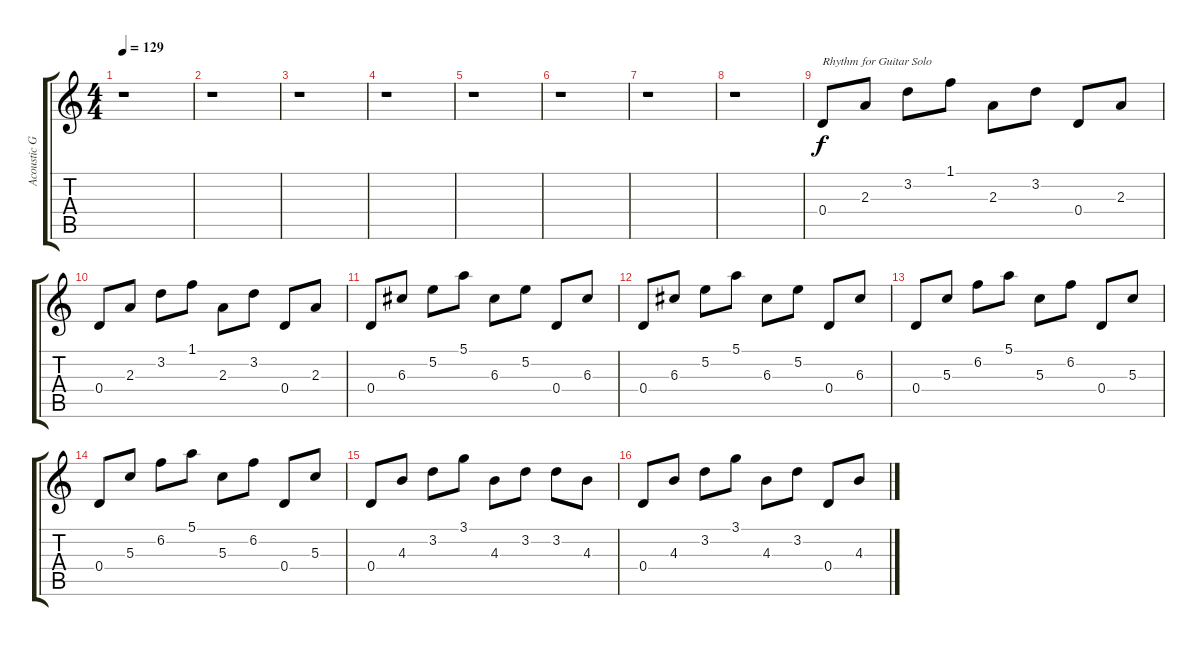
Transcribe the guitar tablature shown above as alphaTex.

\track ("Acoustic Guitar" "Acoustic G") {instrument acousticguitarsteel}
\staff {score tabs}
\tuning (E4 B3 G3 D3 A2 E2) {hide}
\ts (4 4)
\tempo 129
\clef g2
\ks c
r.1{dy f} |
r.1 |
r.1 |
r.1 |
r.1 |
r.1 |
r.1 |
r.1 |
0.4.8{txt "Rhythm for Guitar Solo"} 2.3.8 3.2.8 1.1.8 2.3.8 3.2.8 0.4.8 2.3.8 |
0.4.8 2.3.8 3.2.8 1.1.8 2.3.8 3.2.8 0.4.8 2.3.8 |
0.4.8 6.3.8 5.2.8 5.1.8 6.3.8 5.2.8 0.4.8 6.3.8 |
0.4.8 6.3.8 5.2.8 5.1.8 6.3.8 5.2.8 0.4.8 6.3.8 |
0.4.8 5.3.8 6.2.8 5.1.8 5.3.8 6.2.8 0.4.8 5.3.8 |
0.4.8 5.3.8 6.2.8 5.1.8 5.3.8 6.2.8 0.4.8 5.3.8 |
0.4.8 4.3.8 3.2.8 3.1.8 4.3.8 3.2.8 3.2.8 4.3.8 |
0.4.8 4.3.8 3.2.8 3.1.8 4.3.8 3.2.8 0.4.8 4.3.8
